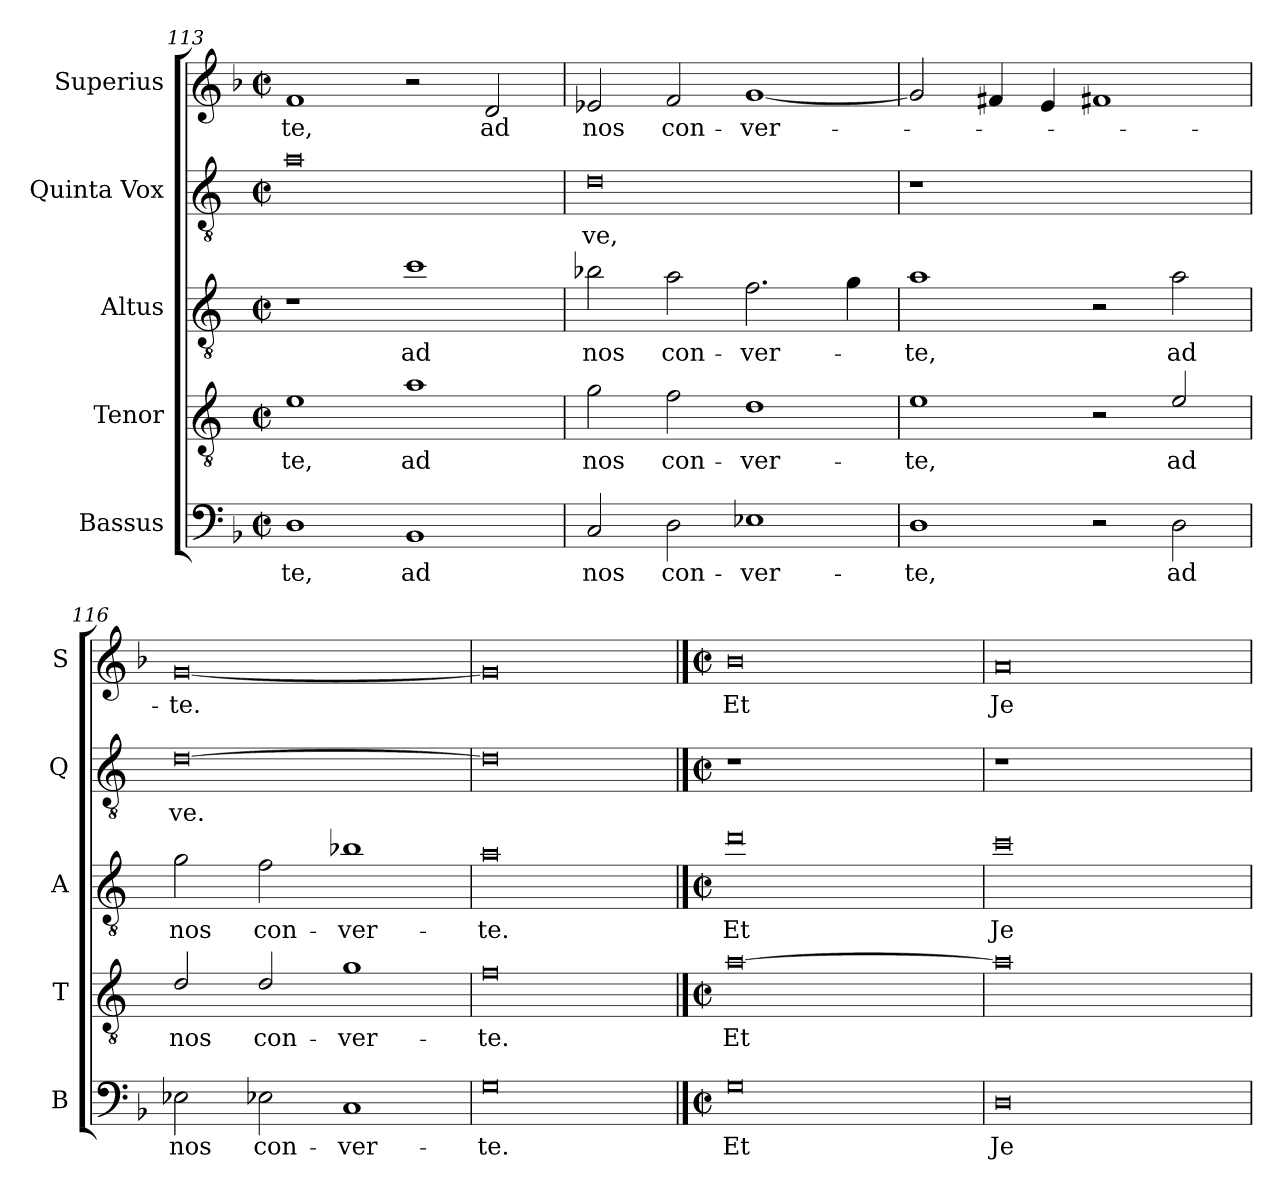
**kern	**text	**kern	**text	**kern	**text	**kern	**text	**kern	**text
*part5	*part5	*part4	*part4	*part3	*part3	*part2	*part2	*part1	*part1
*staff5	*staff5	*staff4	*staff4	*staff3	*staff3	*staff2	*staff2	*staff1	*staff1
*I"Bassus	*	*I"Tenor	*	*I"Altus	*	*I"Quinta Vox	*	*I"Superius	*
*I'B	*	*I'T	*	*I'A	*	*I'Q	*	*I'S	*
*clefF4	*	*clefGv2	*	*clefGv2	*	*clefGv2	*	*clefG2	*
*	*	*ITrd4c7	*	*ITrd4c7	*	*ITrd4c7	*	*	*
*k[b-]	*	*k[b-]	*	*k[b-]	*	*k[b-]	*	*k[b-]	*
*d:	*	*d:	*	*d:	*	*d:	*	*d:	*
*M2/2	*	*M2/2	*	*M2/2	*	*M2/2	*	*M2/2	*
*met(c|)	*	*met(c|)	*	*met(c|)	*	*met(c|)	*	*met(c|)	*
=113	=113	=113	=113	=113	=113	=113	=113	=113	=113
!	!LO:LY:b	!	!LO:LY:b	!	!	!	!	!	!LO:LY:b
1D	-te,	1A	-te,	1r	.	0d	.	1f	-te,
!	!LO:LY:b	!	!LO:LY:b	!	!LO:LY:b	!	!	!	!
1BB-	ad	1d	ad	1f	ad	.	.	2r	.
!	!	!	!	!	!	!	!	!	!LO:LY:b
.	.	.	.	.	.	.	.	2d/	ad
=114	=114	=114	=114	=114	=114	=114	=114	=114	=114
!	!LO:LY:b	!	!LO:LY:b	!	!LO:LY:b	!	!LO:LY:b	!	!LO:LY:b
2C/	nos	2c\	nos	2e-X\	nos	0G	-ve,	2e-X/	nos
!	!LO:LY:b	!	!LO:LY:b	!	!LO:LY:b	!	!	!	!LO:LY:b
2D\	con-	2B-\	con-	2d\	con-	.	.	2f/	con-
!	!LO:LY:b	!	!LO:LY:b	!	!LO:LY:b	!	!	!	!LO:LY:b
1E-X	-ver-	1G	-ver-	2.B-\	-ver-	.	.	[1g	-ver-
.	.	.	.	4c\	.	.	.	.	.
=115	=115	=115	=115	=115	=115	=115	=115	=115	=115
!	!LO:LY:b	!	!LO:LY:b	!	!LO:LY:b	!	!	!	!
1D	-te,	1A	-te,	1d	-te,	1r	.	2g/]	.
.	.	.	.	.	.	.	.	4f#X/	.
.	.	.	.	.	.	.	.	4e/	.
2r	.	2r	.	2r	.	1ryy	.	1f#X	.
!	!LO:LY:b	!	!LO:LY:b	!	!LO:LY:b	!	!	!	!
2D\	ad	2A/	ad	2d\	ad	.	.	.	.
=116	=116	=116	=116	=116	=116	=116	=116	=116	=116
!	!LO:LY:b	!	!LO:LY:b	!	!LO:LY:b	!	!LO:LY:b	!	!LO:LY:b
2E-X\	nos	2G/	nos	2c\	nos	[0G	ve.	[0g	-te.
!	!LO:LY:b	!	!LO:LY:b	!	!LO:LY:b	!	!	!	!
2E-X\	con-	2G/	con-	2B-\	con-	.	.	.	.
!	!LO:LY:b	!	!LO:LY:b	!	!LO:LY:b	!	!	!	!
1C	-ver-	1c	-ver-	1e-X	-ver-	.	.	.	.
=117	=117	=117	=117	=117	=117	=117	=117	=117	=117
!	!LO:LY:b	!	!LO:LY:b	!	!LO:LY:b	!	!	!	!
0G	-te.	0B-	-te.	0d	-te.	0G]	.	0g]	.
!!LO:LB:g=z
==118	==118	==118	==118	==118	==118	==118	==118	==118	==118
*M2/2	*	*M2/2	*	*M2/2	*	*M2/2	*	*M2/2	*
*met(c|)	*	*met(c|)	*	*met(c|)	*	*met(c|)	*	*met(c|)	*
!	!LO:LY:b	!	!LO:LY:b	!	!LO:LY:b	!	!	!	!LO:LY:b
0G	Et	[0d	Et	0g	Et	1r	.	0b-	Et
.	.	.	.	.	.	1ryy	.	.	.
=119	=119	=119	=119	=119	=119	=119	=119	=119	=119
!	!LO:LY:b	!	!	!	!LO:LY:b	!	!	!	!LO:LY:b
0D	Je-	0d]	.	0f	Je-	1r	.	0a	Je-
.	.	.	.	.	.	1ryy	.	.	.
=	=	=	=	=	=	=	=	=	=
*-	*-	*-	*-	*-	*-	*-	*-	*-	*-
